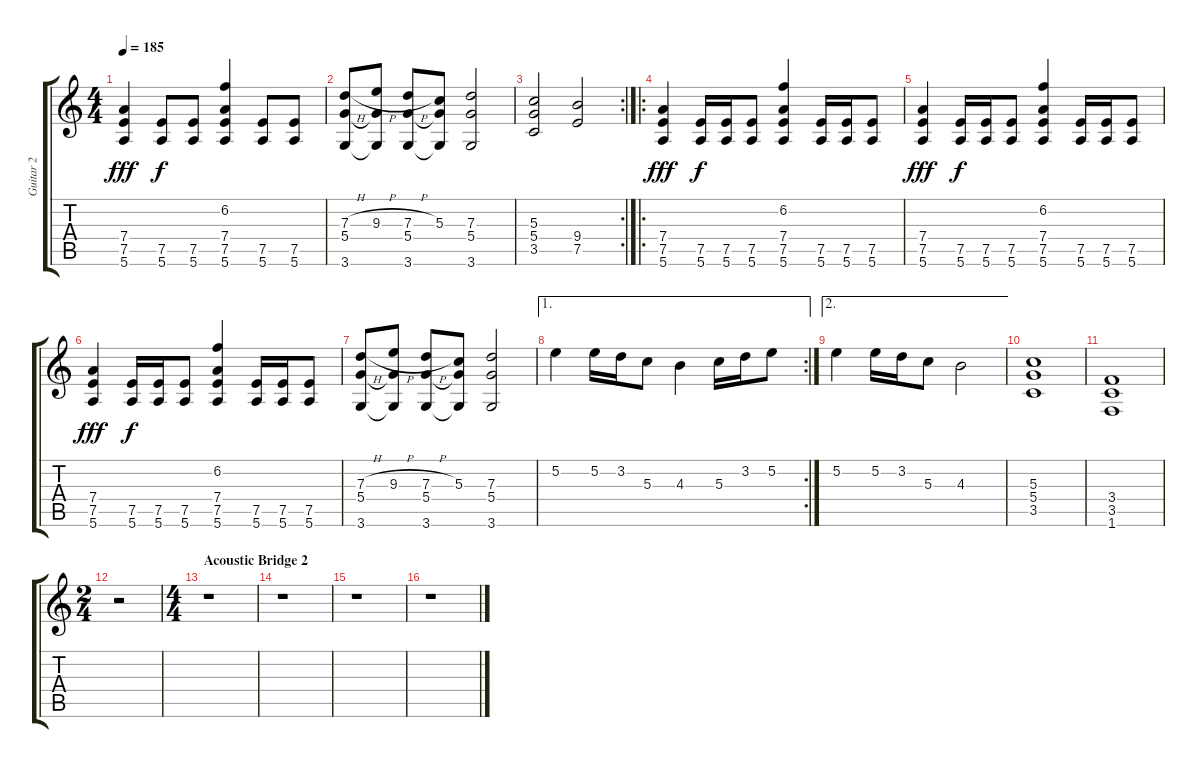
\track ("Guitar 2" "Guitar 2") {instrument distortionguitar}
\staff {score tabs}
\tuning (E4 B3 G3 D3 A2 E2) {hide}
\ts (4 4)
\tempo 185
\clef g2
\ks c
(7.4 7.5 5.6).4{dy fff} (7.5 5.6).8{dy f} (7.5 5.6).8 (6.2 7.4 7.5 5.6).4 (7.5 5.6).8 (7.5 5.6).8 |
(7.3{h} 5.4 3.6).8 (9.3{h} 5.4{t} 3.6{t}).8 (7.3{h} 5.4 3.6).8 (5.3 5.4{t} 3.6{t}).8 (7.3 5.4 3.6).2 |
\rc 2
(5.3 5.4 3.5).2 (9.4 7.5).2 |
\ro
(7.4 7.5 5.6).4{dy fff} (7.5 5.6).16{dy f} (7.5 5.6).16 (7.5 5.6).8 (6.2 7.4 7.5 5.6).4 (7.5 5.6).16 (7.5 5.6).16 (7.5 5.6).8 |
(7.4 7.5 5.6).4{dy fff} (7.5 5.6).16{dy f} (7.5 5.6).16 (7.5 5.6).8 (6.2 7.4 7.5 5.6).4 (7.5 5.6).16 (7.5 5.6).16 (7.5 5.6).8 |
(7.4 7.5 5.6).4{dy fff} (7.5 5.6).16{dy f} (7.5 5.6).16 (7.5 5.6).8 (6.2 7.4 7.5 5.6).4 (7.5 5.6).16 (7.5 5.6).16 (7.5 5.6).8 |
(7.3{h} 5.4 3.6).8 (9.3{h} 5.4{t} 3.6{t}).8 (7.3{h} 5.4 3.6).8 (5.3 5.4{t} 3.6{t}).8 (7.3 5.4 3.6).2 |
\ae 1
\rc 2
5.2.4 5.2.16 3.2.16 5.3.8 4.3.4 5.3.16 3.2.16 5.2.8 |
\ae 2
5.2.4 5.2.16 3.2.16 5.3.8 4.3.2 |
(5.3 5.4 3.5).1 |
(3.4 3.5 1.6).1 |
\ts (2 4)
r.2 |
\ts (4 4)
\section ("" "Acoustic Bridge 2")
r.1 |
r.1 |
r.1 |
r.1
